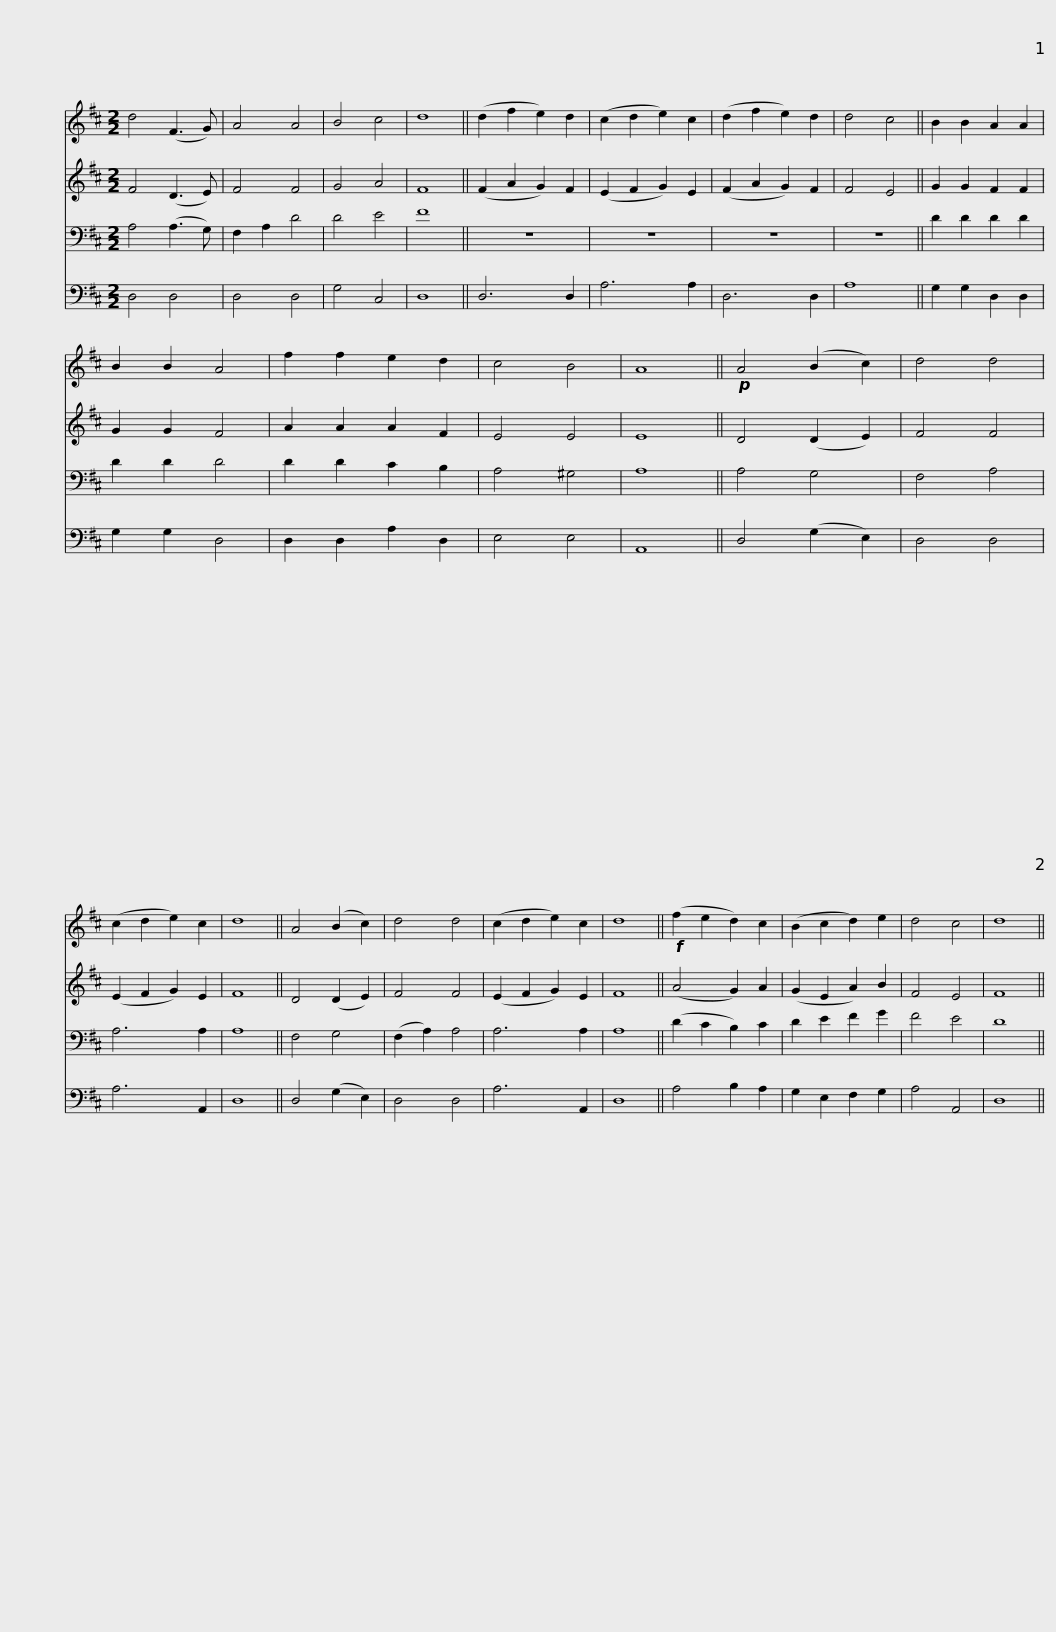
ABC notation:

X:1
%%score 1 2 3 4
L:1/8
M:2/2
I:linebreak $
K:D
V:1 treble
V:2 treble
V:3 bass
V:4 bass
V:1
 d4 (F3 G) | A4 A4 | B4 c4 | d8 || (d2 f2 e2) d2 | %5
 (c2 d2 e2) c2 | (d2 f2 e2) d2 | d4 c4 || B2 B2 A2 A2 | B2 B2 A4 |$ %10
 f2 f2 e2 d2 | c4 B4 | A8 ||!p! A4 (B2 c2) | d4 d4 | %15
 (c2 d2 e2) c2 | d8 || A4 (B2 c2) | d4 d4 | (c2 d2 e2) c2 | %20
 d8 ||!f! (f2 e2 d2) c2 |$ (B2 c2 d2) e2 | d4 c4 | d8 || %25
V:2
 F4 (D3 E) | F4 F4 | G4 A4 | F8 || (F2 A2 G2) F2 | %5
 (E2 F2 G2) E2 | (F2 A2 G2) F2 | F4 E4 || G2 G2 F2 F2 | G2 G2 F4 |$ %10
 A2 A2 A2 F2 | E4 E4 | E8 || D4 (D2 E2) | F4 F4 | %15
 (E2 F2 G2) E2 | F8 || D4 (D2 E2) | F4 F4 | (E2 F2 G2) E2 | %20
 F8 || (A4 G2) A2 |$ (G2 E2 A2) B2 | F4 E4 | F8 || %25
V:3
 A,4 (A,3 G,) | F,2 A,2 D4 | D4 E4 | F8 || z8 | %5
 z8 | z8 | z8 || D2 D2 D2 D2 | D2 D2 D4 |$ %10
 D2 D2 C2 B,2 | A,4 ^G,4 | A,8 || A,4 G,4 | F,4 A,4 | %15
 A,6 A,2 | A,8 || F,4 G,4 | (F,2 A,2) A,4 | A,6 A,2 | %20
 A,8 || (D2 C2 B,2) C2 |$ D2 E2 F2 G2 | F4 E4 | D8 || %25
V:4
 D,4 D,4 | D,4 D,4 | G,4 C,4 | D,8 || D,6 D,2 | %5
 A,6 A,2 | D,6 D,2 | A,8 || G,2 G,2 D,2 D,2 | G,2 G,2 D,4 |$ %10
 D,2 D,2 A,2 D,2 | E,4 E,4 | A,,8 || D,4 (G,2 E,2) | D,4 D,4 | %15
 A,6 A,,2 | D,8 || D,4 (G,2 E,2) | D,4 D,4 | A,6 A,,2 | %20
 D,8 || A,4 B,2 A,2 |$ G,2 E,2 F,2 G,2 | A,4 A,,4 | D,8 || %25
